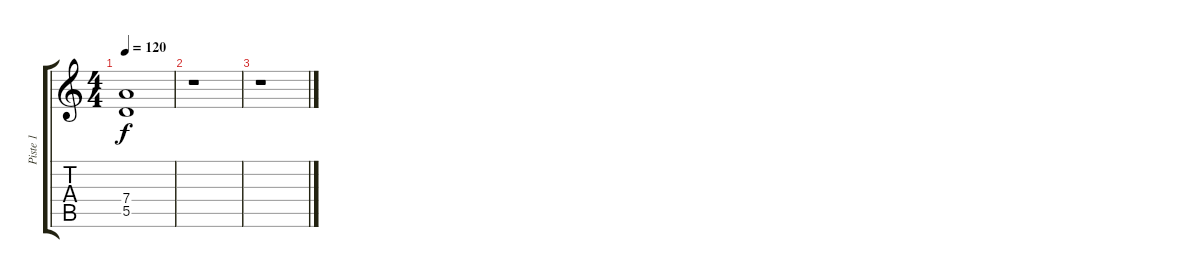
\track ("Piste 1" "Piste 1") {instrument distortionguitar}
\staff {score tabs}
\tuning (E4 B3 G3 D3 A2 E2) {hide}
\ts (4 4)
\tempo 120
\clef g2
\ks c
(7.4{t} 5.5{t}).1{dy f} |
r.1 |
r.1
